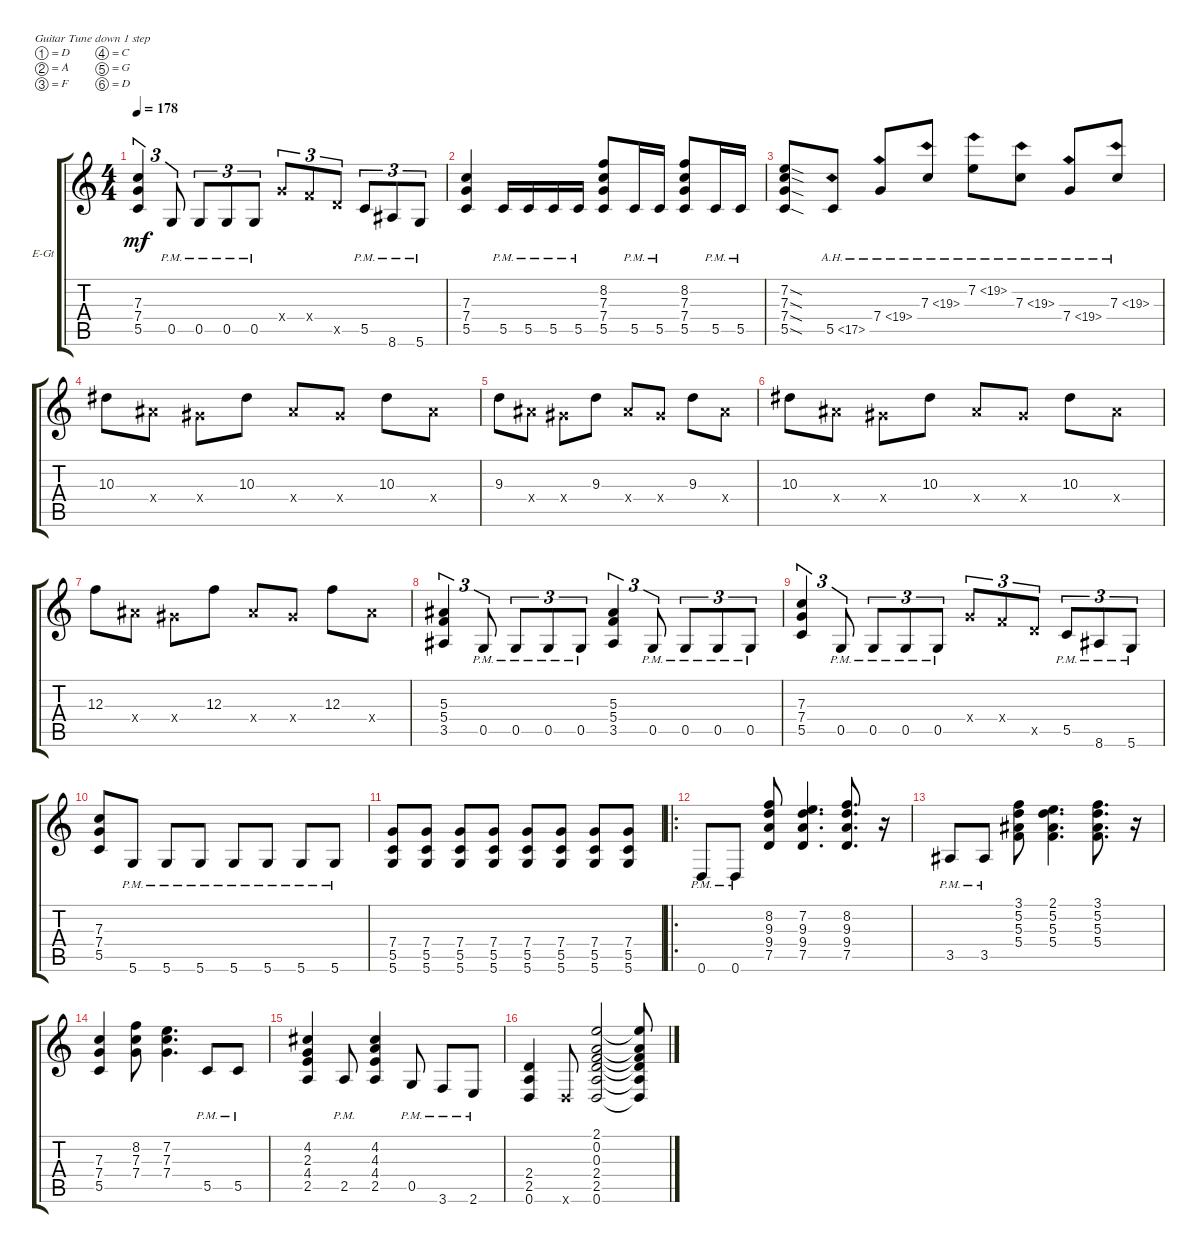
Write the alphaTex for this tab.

\defaultSystemsLayout 4
\bracketExtendMode groupsimilarinstruments
\firstSystemTrackNameOrientation horizontal
\otherSystemsTrackNameOrientation horizontal
\track ("Rithm Guitar 1" "E-Gt") {instrument distortionguitar}
\staff {score tabs}
\tuning (D4 A3 F3 C3 G2 D2)
\ts (4 4)
\tempo 178
\clef g2
\ks c
(5.5 7.4 7.3).4{tu (3 2) dy mf} 0.5{pm}.8{tu (3 2)} 0.5{pm}.8{tu (3 2)} 0.5{pm}.8{tu (3 2)} 0.5{pm}.8{tu (3 2)} 7.4{x}.8{tu (3 2)} 5.4{x}.8{tu (3 2)} 7.5{x}.8{tu (3 2)} 5.5{pm}.8{tu (3 2)} 8.6{pm}.8{tu (3 2)} 5.6{pm}.8{tu (3 2)} |
(5.5 7.4 7.3).4 5.5{pm}.16 5.5{pm}.16 5.5{pm}.16 5.5{pm}.16 (5.5 7.3 7.4 8.2).8 5.5{pm}.16 5.5{pm}.16 (5.5 7.4 7.3 8.2).8 5.5{pm}.16 5.5{pm}.16 |
(5.5{sod} 7.4{sod} 7.3{sod} 7.2{sod}).8 5.5{ah 12}.8 7.4{ah 12}.8 7.3{ah 12}.8 7.2{ah 12}.8 7.3{ah 12}.8 7.4{ah 12}.8 7.3{ah 12}.8 |
10.3.8 10.4{x}.8 8.4{x}.8 10.3.8 10.4{x}.8 8.4{x}.8 10.3.8 10.4{x}.8 |
9.3.8 10.4{x}.8 8.4{x}.8 9.3.8 10.4{x}.8 8.4{x}.8 9.3.8 10.4{x}.8 |
10.3.8 10.4{x}.8 8.4{x}.8 10.3.8 10.4{x}.8 8.4{x}.8 10.3.8 10.4{x}.8 |
12.3.8 10.4{x}.8 8.4{x}.8 12.3.8 10.4{x}.8 8.4{x}.8 12.3.8 10.4{x}.8 |
(3.5 5.4 5.3).4{tu (3 2)} 0.5{pm}.8{tu (3 2)} 0.5{pm}.8{tu (3 2)} 0.5{pm}.8{tu (3 2)} 0.5{pm}.8{tu (3 2)} (3.5 5.4 5.3).4{tu (3 2)} 0.5{pm}.8{tu (3 2)} 0.5{pm}.8{tu (3 2)} 0.5{pm}.8{tu (3 2)} 0.5{pm}.8{tu (3 2)} |
(5.5 7.4 7.3).4{tu (3 2)} 0.5{pm}.8{tu (3 2)} 0.5{pm}.8{tu (3 2)} 0.5{pm}.8{tu (3 2)} 0.5{pm}.8{tu (3 2)} 7.4{x}.8{tu (3 2)} 5.4{x}.8{tu (3 2)} 7.5{x}.8{tu (3 2)} 5.5{pm}.8{tu (3 2)} 8.6{pm}.8{tu (3 2)} 5.6{pm}.8{tu (3 2)} |
(7.4 7.3 5.5).8 5.6{pm}.8 5.6{pm}.8 5.6{pm}.8 5.6{pm}.8 5.6{pm}.8 5.6{pm}.8 5.6{pm}.8 |
(5.5 7.4 5.6).8 (5.5 7.4 5.6).8 (5.5 7.4 5.6).8 (5.5 7.4 5.6).8 (5.5 7.4 5.6).8 (5.5 7.4 5.6).8 (5.5 7.4 5.6).8 (5.5 7.4 5.6).8 |
\ro
0.6{pm}.8 0.6{pm}.8 (9.4 8.2 9.3 7.5).8 (7.2 9.3 9.4 7.5).4{d} (8.2 9.4 9.3 7.5).8{d} r.16 |
3.5{pm}.8 3.5{pm}.8 (3.1 5.2 5.3 5.4).8 (2.1 5.2 5.3 5.4).4{d} (3.1 5.2 5.3 5.4).8{d} r.16 |
(5.5 7.4 7.3).4 (7.4 7.3 8.2).8 (7.2 7.3 7.4).4{d} 5.5{pm}.8 5.5{pm}.8 |
(2.5 4.4 2.3 4.2).4 2.5{pm}.8 (2.5 4.4 4.3 4.2).4 0.5{pm}.8 3.6{pm}.8 2.6{pm}.8 |
(0.6 2.5 2.4).4 0.6{x}.8 (0.6 2.5 2.4 0.3 0.2 2.1).2 (0.6{t} 2.5{t} 2.4{t} 0.3{t} 0.2{t} 2.1{t}).8
